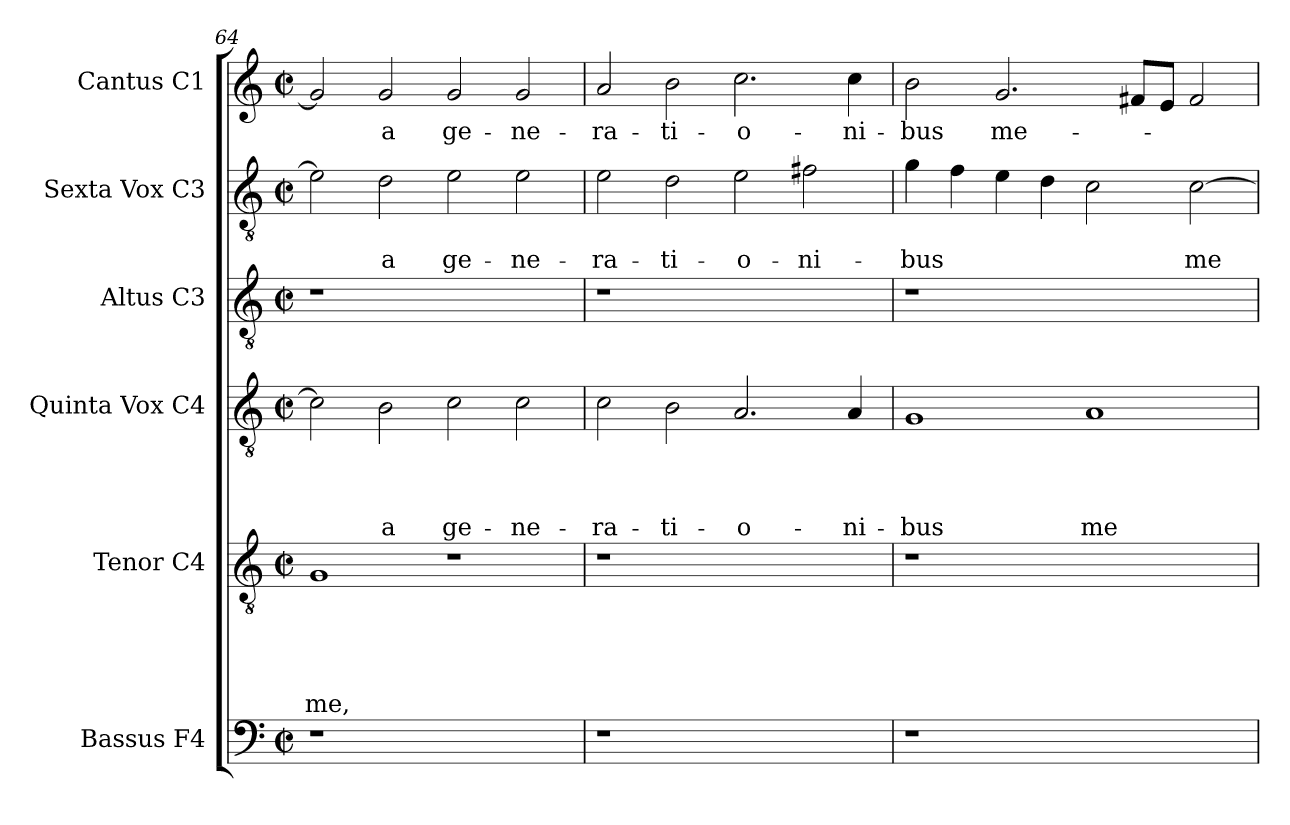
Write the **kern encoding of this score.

**kern	**kern	**text	**text	**text	**text	**text	**kern	**text	**text	**text	**text	**kern	**kern	**text	**text	**kern	**text
*part6	*part5	*part5	*part5	*part5	*part5	*part5	*part4	*part4	*part4	*part4	*part4	*part3	*part2	*part2	*part2	*part1	*part1
*staff6	*staff5	*staff5	*staff5	*staff5	*staff5	*staff5	*staff4	*staff4	*staff4	*staff4	*staff4	*staff3	*staff2	*staff2	*staff2	*staff1	*staff1
*I"Bassus F4	*I"Tenor C4	*	*	*	*	*	*I"Quinta Vox C4	*	*	*	*	*I"Altus C3	*I"Sexta Vox C3	*	*	*I"Cantus C1	*
*I'B	*I'T	*	*	*	*	*	*	*	*	*	*	*I'A	*	*	*	*I'C	*
*clefF4	*clefGv2	*	*	*	*	*	*clefGv2	*	*	*	*	*clefGv2	*clefGv2	*	*	*clefG2	*
*k[]	*k[]	*	*	*	*	*	*k[]	*	*	*	*	*k[]	*k[]	*	*	*k[]	*
*C:	*C:	*	*	*	*	*	*C:	*	*	*	*	*C:	*C:	*	*	*C:	*
*M2/2	*M2/2	*	*	*	*	*	*M2/2	*	*	*	*	*M2/2	*M2/2	*	*	*M2/2	*
*met(c|)	*met(c|)	*	*	*	*	*	*met(c|)	*	*	*	*	*met(c|)	*met(c|)	*	*	*met(c|)	*
=64	=64	=64	=64	=64	=64	=64	=64	=64	=64	=64	=64	=64	=64	=64	=64	=64	=64
!	!	!	!	!	!	!LO:LY:b	!	!	!	!	!	!	!	!	!	!	!
1r	1G	.	.	.	.	me,	2c\]	.	.	.	.	1r	2e\]	.	.	2g/]	.
!	!	!	!	!	!	!	!	!	!	!	!LO:LY:b	!	!	!	!LO:LY:b	!	!LO:LY:b
.	.	.	.	.	.	.	2B\	.	.	.	a	.	2d\	.	a	2g/	a
!	!	!	!	!	!	!	!	!	!	!	!LO:LY:b	!	!	!	!LO:LY:b	!	!LO:LY:b
1ryy	1r	.	.	.	.	.	2c\	.	.	.	ge-	1ryy	2e\	.	ge-	2g/	ge-
!	!	!	!	!	!	!	!	!	!	!	!LO:LY:b	!	!	!	!LO:LY:b	!	!LO:LY:b
.	.	.	.	.	.	.	2c\	.	.	.	-ne-	.	2e\	.	-ne-	2g/	-ne-
=65	=65	=65	=65	=65	=65	=65	=65	=65	=65	=65	=65	=65	=65	=65	=65	=65	=65
!	!	!	!	!	!	!	!	!	!	!	!LO:LY:b	!	!	!	!LO:LY:b	!	!LO:LY:b
1r	1r	.	.	.	.	.	2c\	.	.	.	-ra-	1r	2e\	.	-ra-	2a/	-ra-
!	!	!	!	!	!	!	!	!	!	!	!LO:LY:b	!	!	!	!LO:LY:b	!	!LO:LY:b
.	.	.	.	.	.	.	2B\	.	.	.	-ti-	.	2d\	.	-ti-	2b\	-ti-
!	!	!	!	!	!	!	!	!	!	!	!LO:LY:b	!	!	!	!LO:LY:b	!	!LO:LY:b
1ryy	1ryy	.	.	.	.	.	2.A/	.	.	.	-o-	1ryy	2e\	.	-o-	2.cc\	-o-
!	!	!	!	!	!	!	!	!	!	!	!	!	!	!	!LO:LY:b	!	!
.	.	.	.	.	.	.	.	.	.	.	.	.	2f#X\	.	-ni-	.	.
!	!	!	!	!	!	!	!	!	!	!	!LO:LY:b	!	!	!	!	!	!LO:LY:b
.	.	.	.	.	.	.	4A/	.	.	.	-ni-	.	.	.	.	4cc\	-ni-
=66	=66	=66	=66	=66	=66	=66	=66	=66	=66	=66	=66	=66	=66	=66	=66	=66	=66
!	!	!	!	!	!	!	!	!	!	!	!LO:LY:b	!	!	!	!LO:LY:b	!	!LO:LY:b
1r	1r	.	.	.	.	.	1G	.	.	.	-bus	1r	4g\	.	-bus	2b\	-bus
.	.	.	.	.	.	.	.	.	.	.	.	.	4f\	.	.	.	.
!	!	!	!	!	!	!	!	!	!	!	!	!	!	!	!	!	!LO:LY:b
.	.	.	.	.	.	.	.	.	.	.	.	.	4e\	.	.	2.g/	me-
.	.	.	.	.	.	.	.	.	.	.	.	.	4d\	.	.	.	.
!	!	!	!	!	!	!	!	!	!	!	!LO:LY:b	!	!	!	!	!	!
1ryy	1ryy	.	.	.	.	.	1A	.	.	.	me-	1ryy	2c\	.	.	.	.
.	.	.	.	.	.	.	.	.	.	.	.	.	.	.	.	8f#X/L	.
.	.	.	.	.	.	.	.	.	.	.	.	.	.	.	.	8e/J	.
!	!	!	!	!	!	!	!	!	!	!	!	!	!	!	!LO:LY:b	!	!
.	.	.	.	.	.	.	.	.	.	.	.	.	[2c\	.	me-	2f#/	.
=	=	=	=	=	=	=	=	=	=	=	=	=	=	=	=	=	=
*-	*-	*-	*-	*-	*-	*-	*-	*-	*-	*-	*-	*-	*-	*-	*-	*-	*-
